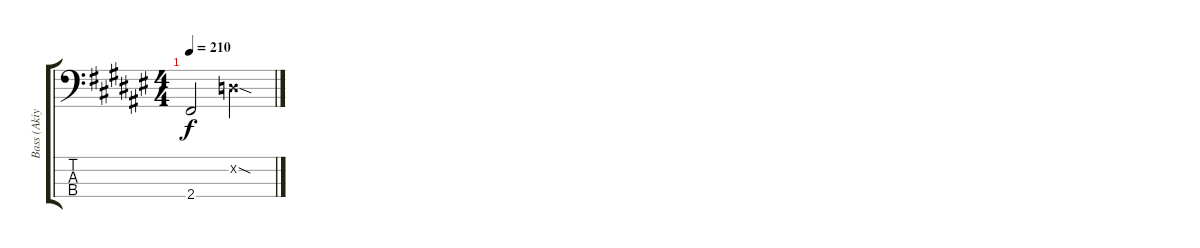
\track ("Bass (Akiyama Mio)" "Bass (Akiy") {instrument electricbassfinger}
\staff {score tabs}
\tuning (G2 D2 A1 E1) {hide}
\ts (4 4)
\tempo 210
\clef f4
\ks f#
2.4{t}.2{dy f} 0.2{sod x}.2
